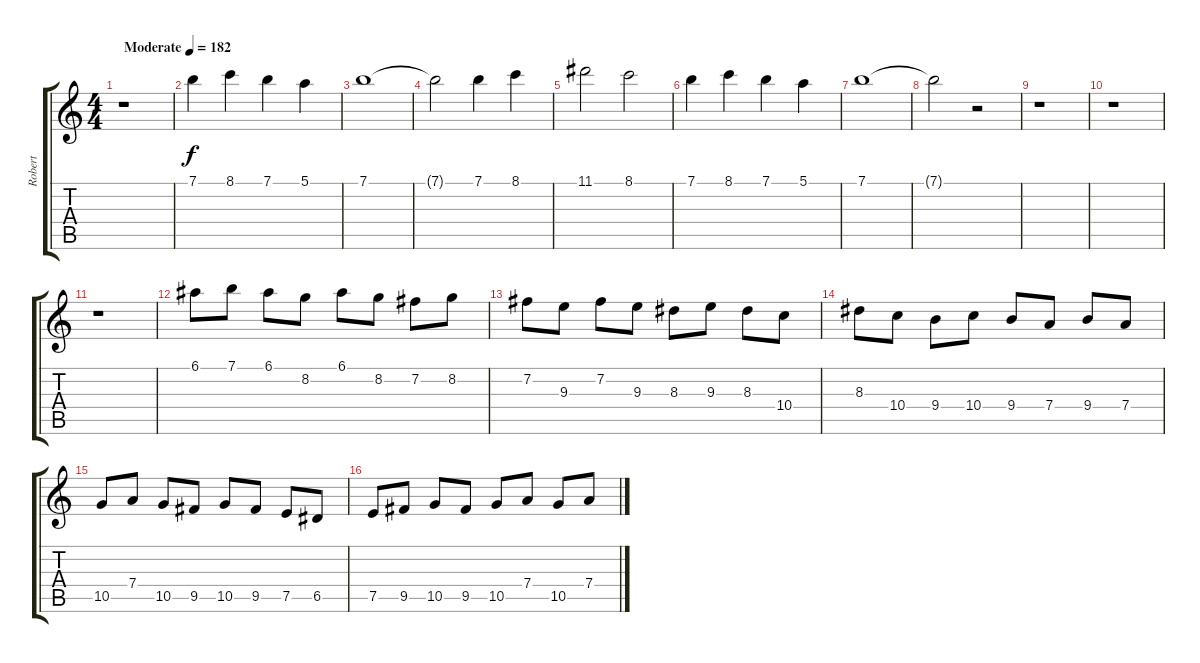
\track ("Robert" "Robert") {instrument acousticguitarnylon}
\staff {score tabs}
\tuning (E4 B3 G3 D3 A2 E2) {hide}
\ts (4 4)
\tempo (182 "Moderate")
\clef g2
\ks c
r.1{dy f instrument acousticguitarnylon} |
7.1.4 8.1.4 7.1.4 5.1.4 |
7.1.1 |
7.1{t}.2 7.1.4 8.1.4 |
11.1.2 8.1.2 |
7.1.4 8.1.4 7.1.4 5.1.4 |
7.1.1 |
7.1{t}.2 r.2 |
r.1 |
r.1 |
r.1 |
6.1.8 7.1.8 6.1.8 8.2.8 6.1.8 8.2.8 7.2.8 8.2.8 |
7.2.8 9.3.8 7.2.8 9.3.8 8.3.8 9.3.8 8.3.8 10.4.8 |
8.3.8 10.4.8 9.4.8 10.4.8 9.4.8 7.4.8 9.4.8 7.4.8 |
10.5.8 7.4.8 10.5.8 9.5.8 10.5.8 9.5.8 7.5.8 6.5.8 |
7.5.8 9.5.8 10.5.8 9.5.8 10.5.8 7.4.8 10.5.8 7.4.8
